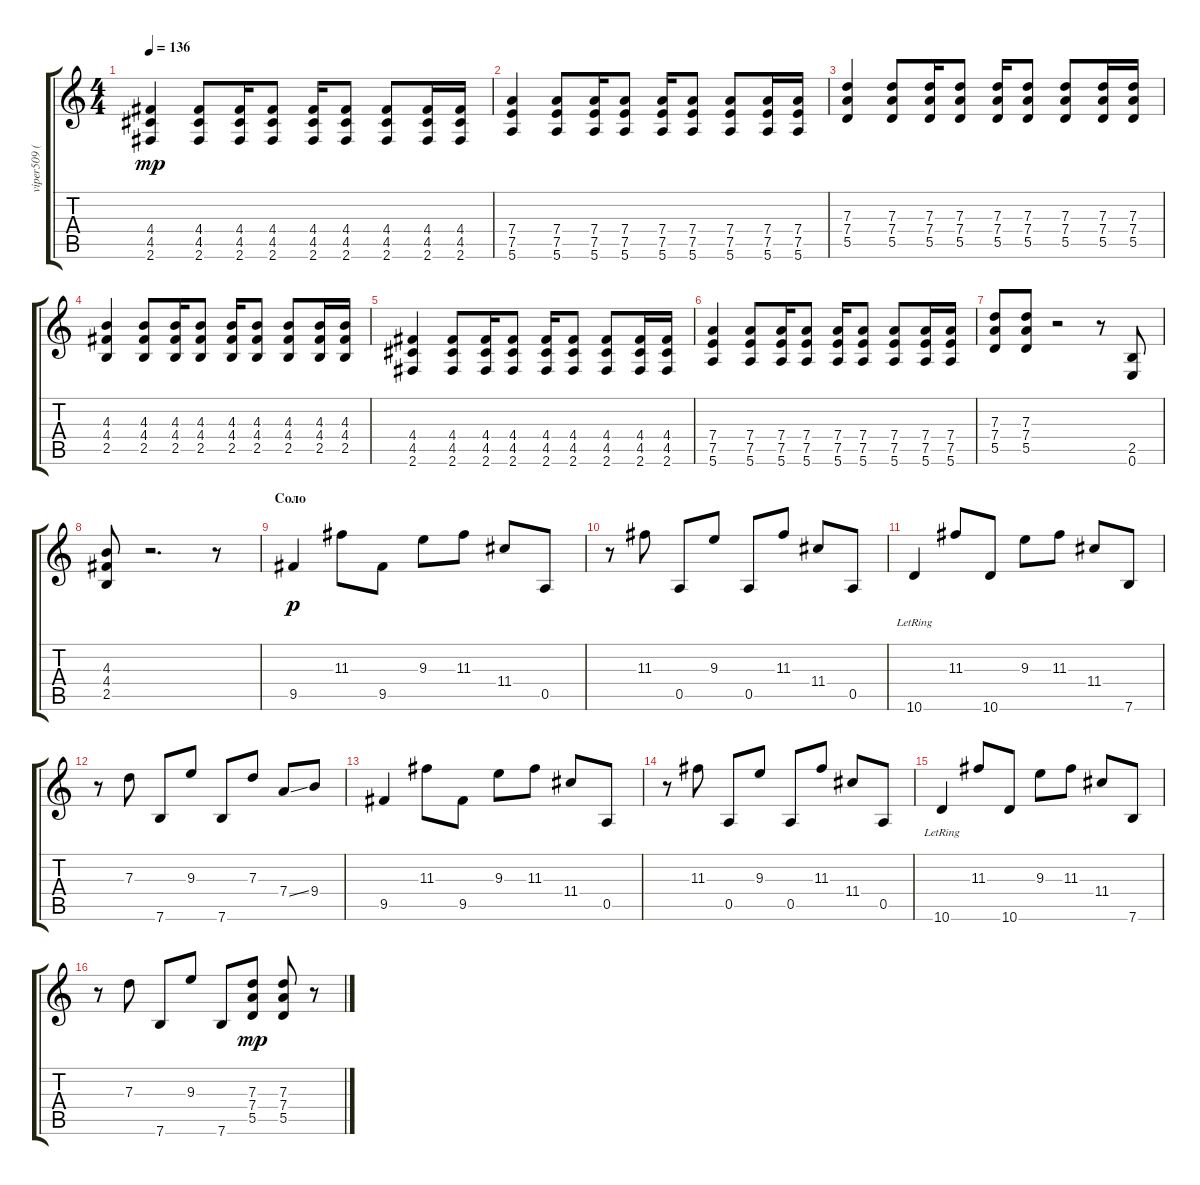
\track ("viper509 (better)" "viper509 (") {instrument acousticguitarsteel}
\staff {score tabs}
\tuning (E4 B3 G3 D3 A2 E2) {hide}
\ts (4 4)
\tempo 136
\clef g2
\ks c
(4.4 4.5 2.6).4{dy mp} (4.4 4.5 2.6).8 (4.4 4.5 2.6).16 (4.4 4.5 2.6).8 (4.4 4.5 2.6).16 (4.4 4.5 2.6).8 (4.4 4.5 2.6).8 (4.4 4.5 2.6).16 (4.4 4.5 2.6).16 |
(7.4 7.5 5.6).4 (7.4 7.5 5.6).8 (7.4 7.5 5.6).16 (7.4 7.5 5.6).8 (7.4 7.5 5.6).16 (7.4 7.5 5.6).8 (7.4 7.5 5.6).8 (7.4 7.5 5.6).16 (7.4 7.5 5.6).16 |
(7.3 7.4 5.5).4 (7.3 7.4 5.5).8 (7.3 7.4 5.5).16 (7.3 7.4 5.5).8 (7.3 7.4 5.5).16 (7.3 7.4 5.5).8 (7.3 7.4 5.5).8 (7.3 7.4 5.5).16 (7.3 7.4 5.5).16 |
(4.3 4.4 2.5).4 (4.3 4.4 2.5).8 (4.3 4.4 2.5).16 (4.3 4.4 2.5).8 (4.3 4.4 2.5).16 (4.3 4.4 2.5).8 (4.3 4.4 2.5).8 (4.3 4.4 2.5).16 (4.3 4.4 2.5).16 |
(4.4 4.5 2.6).4 (4.4 4.5 2.6).8 (4.4 4.5 2.6).16 (4.4 4.5 2.6).8 (4.4 4.5 2.6).16 (4.4 4.5 2.6).8 (4.4 4.5 2.6).8 (4.4 4.5 2.6).16 (4.4 4.5 2.6).16 |
(7.4 7.5 5.6).4 (7.4 7.5 5.6).8 (7.4 7.5 5.6).16 (7.4 7.5 5.6).8 (7.4 7.5 5.6).16 (7.4 7.5 5.6).8 (7.4 7.5 5.6).8 (7.4 7.5 5.6).16 (7.4 7.5 5.6).16 |
(7.3 7.4 5.5).8 (7.3 7.4 5.5).8 r.2 r.8 (2.5 0.6).8 |
(4.3 4.4 2.5).8 r.2{d} r.8 |
\section ("" "Соло")
9.5.4{dy p} 11.3.8 9.5.8 9.3.8 11.3.8 11.4.8 0.5.8 |
r.8 11.3.8 0.5.8 9.3.8 0.5.8 11.3.8 11.4.8 0.5.8 |
10.6{lr}.4 11.3.8 10.6.8 9.3.8 11.3.8 11.4.8 7.6.8 |
r.8 7.3.8 7.6.8 9.3.8 7.6.8 7.3.8 7.4{ss}.8 9.4.8 |
9.5.4 11.3.8 9.5.8 9.3.8 11.3.8 11.4.8 0.5.8 |
r.8 11.3.8 0.5.8 9.3.8 0.5.8 11.3.8 11.4.8 0.5.8 |
10.6{lr}.4 11.3.8 10.6.8 9.3.8 11.3.8 11.4.8 7.6.8 |
r.8 7.3.8 7.6.8 9.3.8 7.6.8 (7.3 7.4 5.5).8{dy mp} (7.3 7.4 5.5).8 r.8
